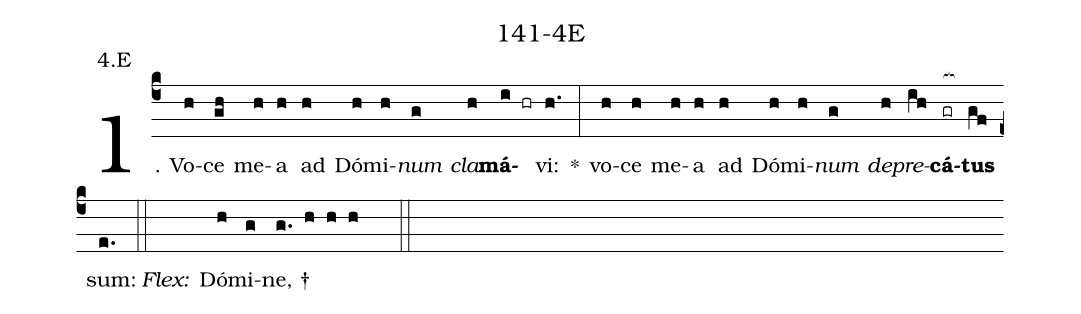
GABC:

name: 141-4E;
annotation: 4.E;
%%
(c4)1. Vo(h)ce(gh) me(h)a(h) ad(h) Dó(h)mi(h)<i>num</i>(g) <i>cla</i>(h)<b>má</b>(i hr)vi:(h.) *(:) vo(h)ce(h) me(h)a(h) ad(h) Dó(h)mi(h)<i>num</i>(g) <i>de</i>(h)<i>pre</i>(ih)<b>cá</b>(gr[ocb:1{])<b>tus</b>(gf[ocb:0}]) sum:(e.) (::)
<i>Flex:</i>()  Dó(h)mi(g)ne, †(g. h h h  ::)
